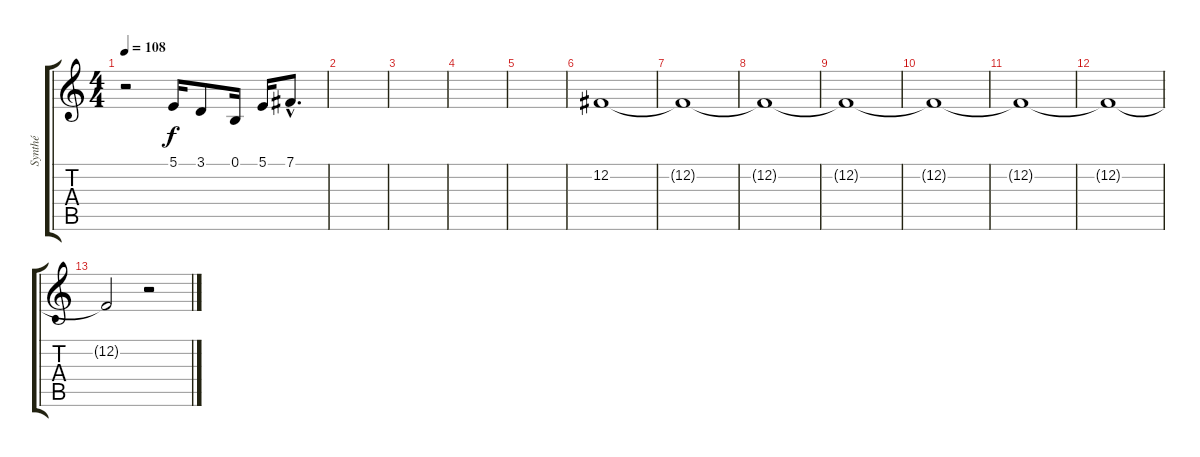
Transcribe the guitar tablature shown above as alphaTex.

\track ("Synthé" "Synthé") {instrument churchorgan}
\staff {score tabs}
\tuning (B3 Gb3 D3 A2 E2 B1) {hide}
\ts (4 4)
\tempo 108
\clef g2
\ks c
r.2{dy f volume 14 instrument lead2sawtooth} 5.1.16 3.1.8 0.1.16 5.1.16 7.1{hac}.8{d} |
|
|
|
|
12.2.1{instrument churchorgan} |
12.2{t}.1 |
12.2{t}.1 |
12.2{t}.1 |
12.2{t}.1{instrument churchorgan} |
12.2{t}.1 |
12.2{t}.1 |
12.2{t}.2 r.2
